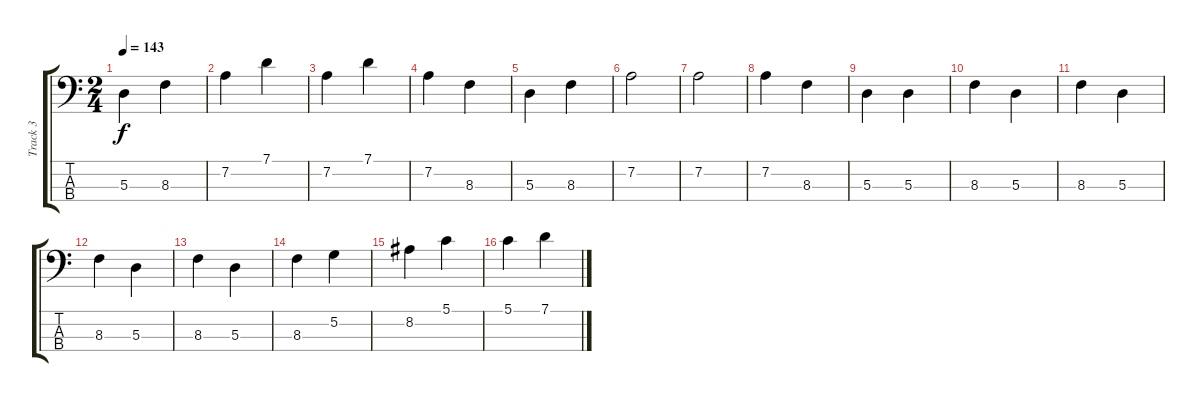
\track ("Track 3" "Track 3") {instrument acousticguitarnylon}
\staff {score tabs}
\tuning (G2 D2 A1 E1) {hide}
\ts (2 4)
\tempo 143
\clef f4
\ks c
5.3.4{dy f} 8.3.4 |
7.2.4 7.1.4 |
7.2.4 7.1.4 |
7.2.4 8.3.4 |
5.3.4 8.3.4 |
7.2.2 |
7.2.2 |
7.2.4 8.3.4 |
5.3.4 5.3.4 |
8.3.4 5.3.4 |
8.3.4 5.3.4 |
8.3.4 5.3.4 |
8.3.4 5.3.4 |
8.3.4 5.2.4 |
8.2.4 5.1.4 |
5.1.4 7.1.4
